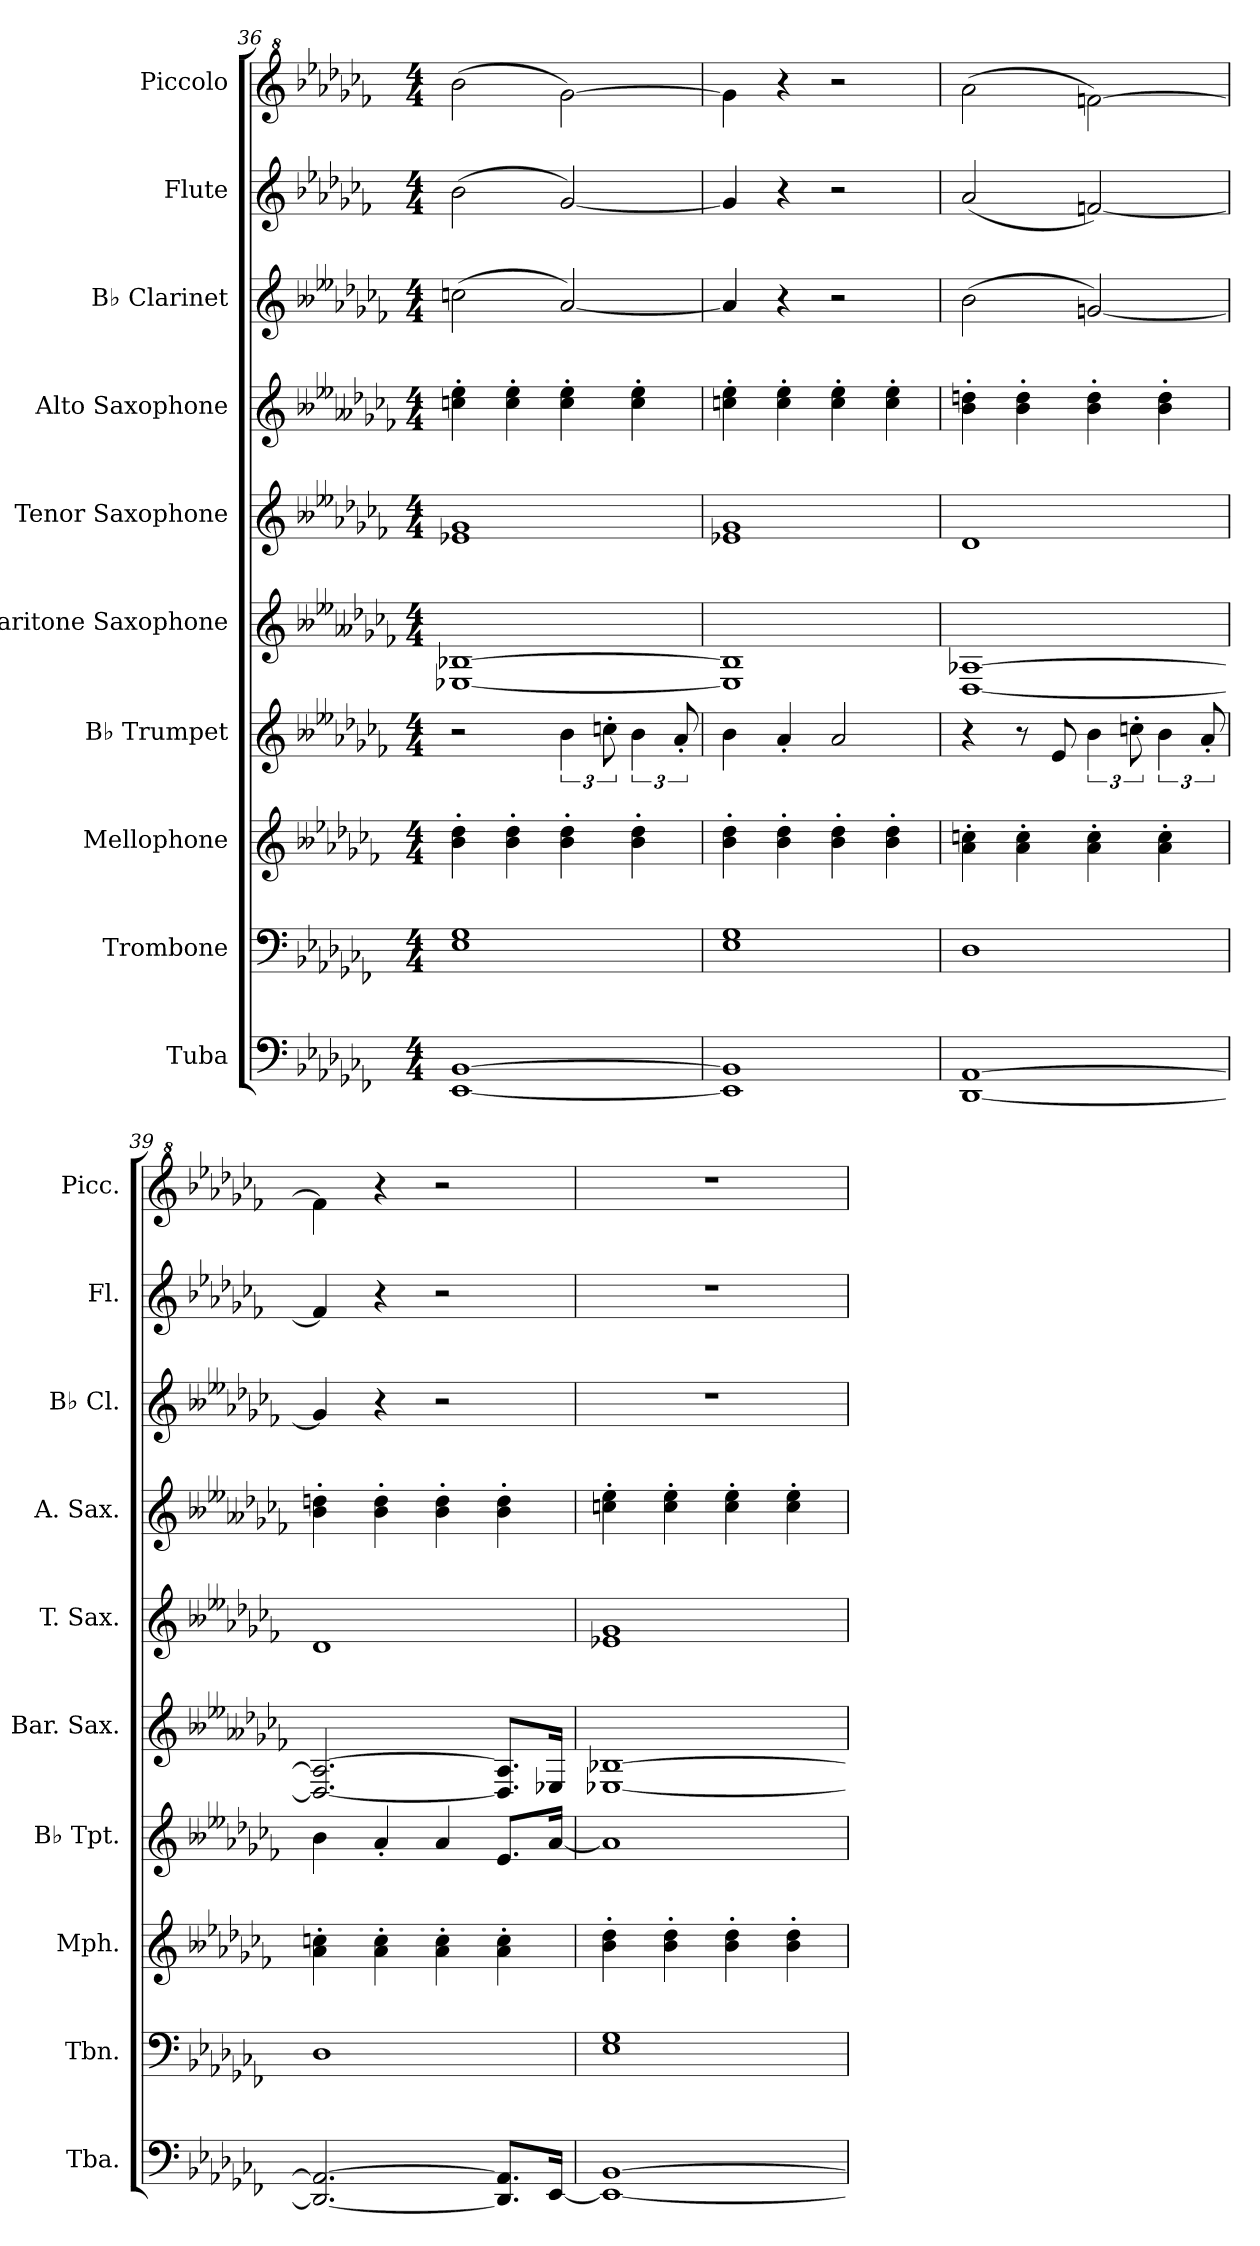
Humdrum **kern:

**kern	**kern	**kern	**kern	**kern	**kern	**kern	**kern	**kern	**kern
*part10	*part9	*part8	*part7	*part6	*part5	*part4	*part3	*part2	*part1
*staff10	*staff9	*staff8	*staff7	*staff6	*staff5	*staff4	*staff3	*staff2	*staff1
*I"Tuba	*I"Trombone	*I"Mellophone	*I"B♭ Trumpet	*I"Baritone Saxophone	*I"Tenor Saxophone	*I"Alto Saxophone	*I"B♭ Clarinet	*I"Flute	*I"Piccolo
*I'Tba.	*I'Tbn.	*I'Mph.	*I'B♭ Tpt.	*I'Bar. Sax.	*I'T. Sax.	*I'A. Sax.	*I'B♭ Cl.	*I'Fl.	*I'Picc.
!!LO:PB:g=z
*clefF4	*clefF4	*clefG2	*clefG2	*clefG2	*clefG2	*clefG2	*clefG2	*clefG2	*clefG^2
*	*	*ITrd4c7	*ITrd1c2	*ITrd12c21	*ITrd8c14	*ITrd5c9	*ITrd1c2	*	*ITrd-7c-12
*k[b-e-a-d-g-c-f-]	*k[b-e-a-d-g-c-f-]	*k[b--e-a-d-g-c-f-]	*k[b--e--a-d-g-c-f-]	*k[b--e--a--d-g-c-f-]	*k[b--e--a-d-g-c-f-]	*k[b--e--a--d-g-c-f-]	*k[b--e--a-d-g-c-f-]	*k[b-e-a-d-g-c-f-]	*k[b-e-a-d-g-c-f-]
*M4/4	*M4/4	*M4/4	*M4/4	*M4/4	*M4/4	*M4/4	*M4/4	*M4/4	*M4/4
=36	=36	=36	=36	=36	=36	=36	=36	=36	=36
[1EE- [1BB-	1E- 1G-	4e-\' 4g-\'	2r	[1EE-X [1BB-X	1E-X 1G-	4e-X\' 4g-\'	(2b-X\	(2b-\	(2bbb-\
.	.	4e-\' 4g-\'	.	.	.	4e-\' 4g-\'	.	.	.
.	.	4e-\' 4g-\'	6a-\	.	.	4e-\' 4g-\'	[2g-/)	[2g-/)	[2ggg-\)
.	.	.	12b-X'\	.	.	.	.	.	.
.	.	4e-\' 4g-\'	6a-\	.	.	4e-\' 4g-\'	.	.	.
.	.	.	12g-'/	.	.	.	.	.	.
=37	=37	=37	=37	=37	=37	=37	=37	=37	=37
1EE-] 1BB-]	1E- 1G-	4e-\' 4g-\'	4a-\	1EE-] 1BB-]	1E-X 1G-	4e-X\' 4g-\'	4g-/]	4g-/]	4ggg-\]
.	.	4e-\' 4g-\'	4g-'/	.	.	4e-\' 4g-\'	4r	4r	4r
.	.	4e-\' 4g-\'	2g-/	.	.	4e-\' 4g-\'	2r	2r	2r
.	.	4e-\' 4g-\'	.	.	.	4e-\' 4g-\'	.	.	.
=38	=38	=38	=38	=38	=38	=38	=38	=38	=38
[1DD- [1AA-	1D-	4d-\' 4fn\'	4r	[1DD- [1AA-X	1D-	4d-\' 4fn\'	(2a-\	(2a-/	(2aaa-\
.	.	4d-\' 4f\'	8r	.	.	4d-\' 4f\'	.	.	.
.	.	.	8d-/	.	.	.	.	.	.
.	.	4d-\' 4f\'	6a-\	.	.	4d-\' 4f\'	[2fn/)	[2fn/)	[2fffn\)
.	.	.	12b-X'\	.	.	.	.	.	.
.	.	4d-\' 4f\'	6a-\	.	.	4d-\' 4f\'	.	.	.
.	.	.	12g-'/	.	.	.	.	.	.
=39	=39	=39	=39	=39	=39	=39	=39	=39	=39
2.DD-/_ 2.AA-/_	1D-	4d-\' 4fn\'	4a-\	2.DD-/_ 2.AA-/_	1D-	4d-\' 4fn\'	4f/]	4f/]	4fff\]
.	.	4d-\' 4f\'	4g-'/	.	.	4d-\' 4f\'	4r	4r	4r
.	.	4d-\' 4f\'	4g-/	.	.	4d-\' 4f\'	2r	2r	2r
8.DD-/] 8.AA-/]L	.	4d-\' 4f\'	8.d-/L	8.DD-/] 8.AA-/]L	.	4d-\' 4f\'	.	.	.
[16EE-/Jk	.	.	[16g-/Jk	16EE-X/Jk	.	.	.	.	.
=40	=40	=40	=40	=40	=40	=40	=40	=40	=40
1EE-_ [1BB-	1E- 1G-	4e-\' 4g-\'	1g-]	[1EE-X [1BB-X	1E-X 1G-	4e-X\' 4g-\'	1r	1r	1r
.	.	4e-\' 4g-\'	.	.	.	4e-\' 4g-\'	.	.	.
.	.	4e-\' 4g-\'	.	.	.	4e-\' 4g-\'	.	.	.
.	.	4e-\' 4g-\'	.	.	.	4e-\' 4g-\'	.	.	.
=	=	=	=	=	=	=	=	=	=
*-	*-	*-	*-	*-	*-	*-	*-	*-	*-
